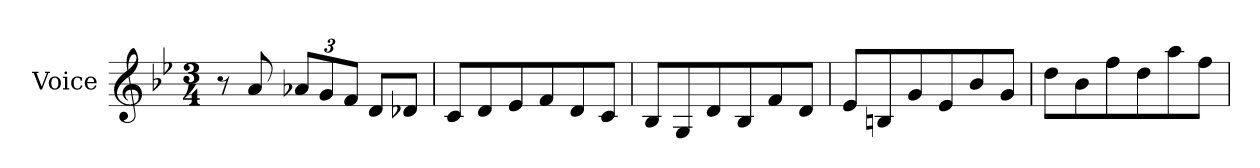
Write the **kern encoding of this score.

**kern
*part1
*staff1
*I"Voice
*I'Voice
*clefG2
*k[b-e-]
*M3/4
=1
8r
8a/
12a-X/L
12g/
12f/J
8d/L
8d-X/J
=2
8c/L
8d/
8e-/
8f/
8d/
8c/J
=3
8B-/L
8G/
8d/
8B-/
8f/
8d/J
=4
8e-/L
8Bn/
8g/
8e-/
8b-/
8g/J
=5
8dd\L
8b-\
8ff\
8dd\
8aa\
8ff\J
=
*-
